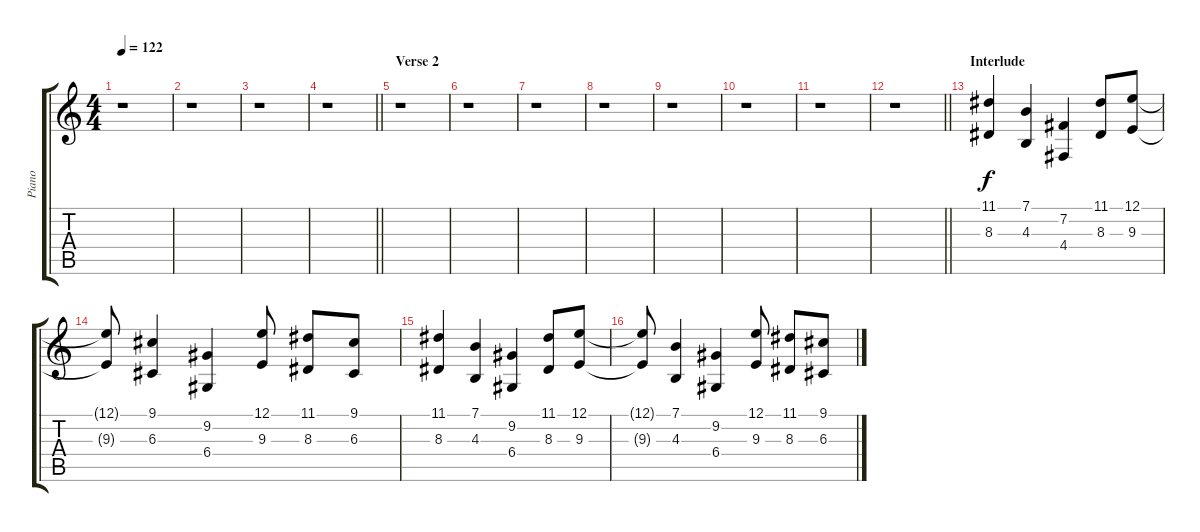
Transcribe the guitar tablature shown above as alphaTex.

\track ("Piano" "Piano") {instrument acousticgrandpiano}
\staff {score tabs}
\tuning (E4 B3 G3 D3 A2 E2) {hide}
\ts (4 4)
\tempo 122
\clef g2
\ks c
r.1{dy f} |
r.1 |
r.1 |
\barLineRight lightlight
r.1 |
\section ("" "Verse 2")
r.1 |
r.1 |
r.1 |
r.1 |
r.1 |
r.1 |
r.1 |
\barLineRight lightlight
r.1 |
\section ("" "Interlude")
(11.1 8.3).4 (7.1 4.3).4 (7.2 4.4).4 (11.1 8.3).8 (12.1 9.3).8 |
(12.1{t} 9.3{t}).8 (9.1 6.3).4 (9.2 6.4).4 (12.1 9.3).8 (11.1 8.3).8 (9.1 6.3).8 |
(11.1 8.3).4 (7.1 4.3).4 (9.2 6.4).4 (11.1 8.3).8 (12.1 9.3).8 |
(12.1{t} 9.3{t}).8 (7.1 4.3).4 (9.2 6.4).4 (12.1 9.3).8 (11.1 8.3).8 (9.1 6.3).8
